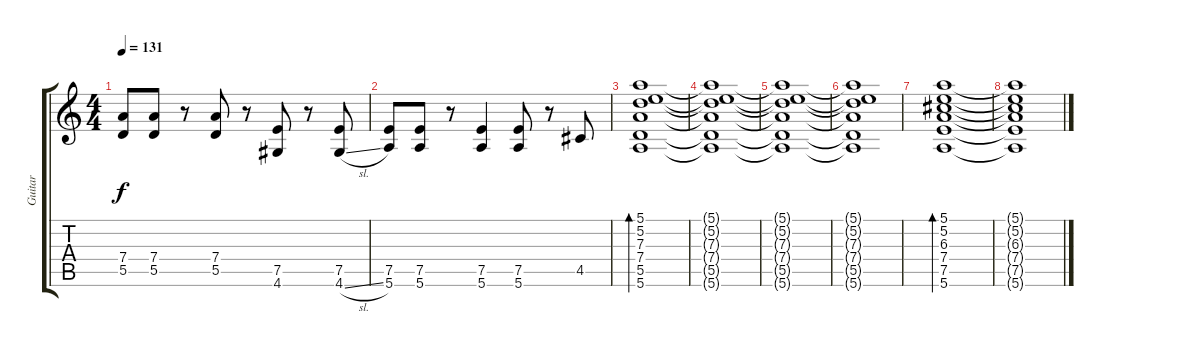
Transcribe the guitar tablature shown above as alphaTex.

\track ("Guitar" "Guitar") {instrument electricguitarclean}
\staff {score tabs}
\tuning (E4 B3 G3 D3 A2 E2) {hide}
\ts (4 4)
\tempo 131
\clef g2
\ks c
(7.4 5.5).8{dy f} (7.4 5.5).8 r.8 (7.4 5.5).8 r.8 (7.5 4.6).8 r.8 (7.5 4.6{sl}).8 |
(7.5 5.6).8 (7.5 5.6).8 r.8 (7.5 5.6).4 (7.5 5.6).8 r.8 4.5.8 |
(5.1 5.2 7.3 7.4 5.5 5.6).1{bd 240} |
(5.1{t} 5.2{t} 7.3{t} 7.4{t} 5.5{t} 5.6{t}).1 |
(5.1{t} 5.2{t} 7.3{t} 7.4{t} 5.5{t} 5.6{t}).1 |
(5.1{t} 5.2{t} 7.3{t} 7.4{t} 5.5{t} 5.6{t}).1 |
(5.1 5.2 6.3 7.4 7.5 5.6).1{bd 240} |
(5.1{t} 5.2{t} 6.3{t} 7.4{t} 7.5{t} 5.6{t}).1
